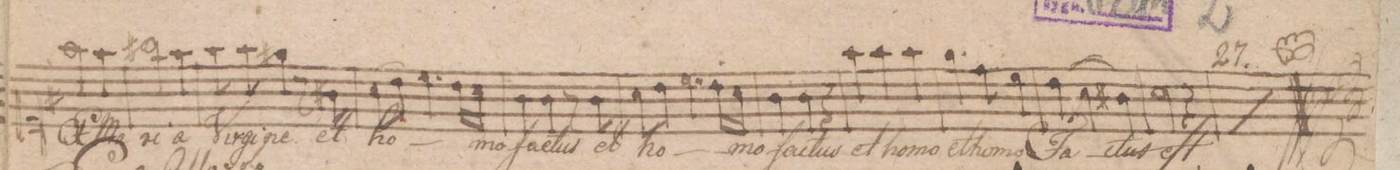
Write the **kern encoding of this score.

**kern	**text	**dynam
*I"Canto.	*	*
*clefC1	*	*
*k[f#c#]	*	*
*met(c|)	*	*
*M3/4	*	*
2ff#\	ex	.
4ff#\	Ma-	.
=114	=114	=114
2gg#X\	-ri-	.
4ff#\	-a	.
=115	=115	=115
8ff#\	Vir-	.
8ff#\	-gi-	.
4ee#X\	-ne	.
8r	.	.
8g#X\	et	.
=116	=116	=116
(8a\L	ho-	.
8b\J)	.	.
4.cc#\	.	.
16b\LL	-mo	.
16a\JJ	.	.
=117	=117	=117
4g\	fac-	.
4g\	-tus	.
8r	.	.
8g\	et	.
=118	=118	=118
8a\L	ho-	.
8b\J	.	.
4.cc#\	.	.
16b\LL	-mo	.
16a\JJ	.	.
=119	=119	=119
4g\	fac-	.
4g\	-tus	.
4r	.	.
=120	=120	=120
4ff#\	et	.
4ff#\	ho-	.
4ff#\	-mo	.
=121	=121	=121
4.ee\	et	.
8dd\	ho-	.
4cc#\	-mo	.
=122	=122	=122
(4b\	Fa-	.
4a\	.	.
4g#X\)	-ctus	.
=123	=123	=123
2a\	eſt	.
4r	.	.
=124	=124	=124
2.r	.	.
=125	=125	=125
2.r	.	.
=126	=126	=126
2.r	.	.
=127	=127	=127
2.r	.	.
=128	=128	=128
2.r	.	.
=129	=129	=129
2.r	.	.
=130	=130	=130
2.r	.	.
=131	=131	=131
2.r	.	.
=132	=132	=132
2.r	.	.
=133	=133	=133
2.r	.	.
=134	=134	=134
2.r	.	.
=135	=135	=135
2.r	.	.
=136	=136	=136
2.r	.	.
=137	=137	=137
2.r	.	.
=138	=138	=138
2.r	.	.
=139	=139	=139
2.r	.	.
=140	=140	=140
2.r	.	.
=141	=141	=141
2.r	.	.
=142	=142	=142
2.r	.	.
=143	=143	=143
2.r	.	.
=144	=144	=144
2.r	.	.
=145	=145	=145
2.r	.	.
=146	=146	=146
2.r	.	.
=147	=147	=147
2.r	.	.
=148	=148	=148
2.r	.	.
=149	=149	=149
2.r	.	.
=150	=150	=150
2.r	.	.
==151	==151	==151
*-	*-	*-
